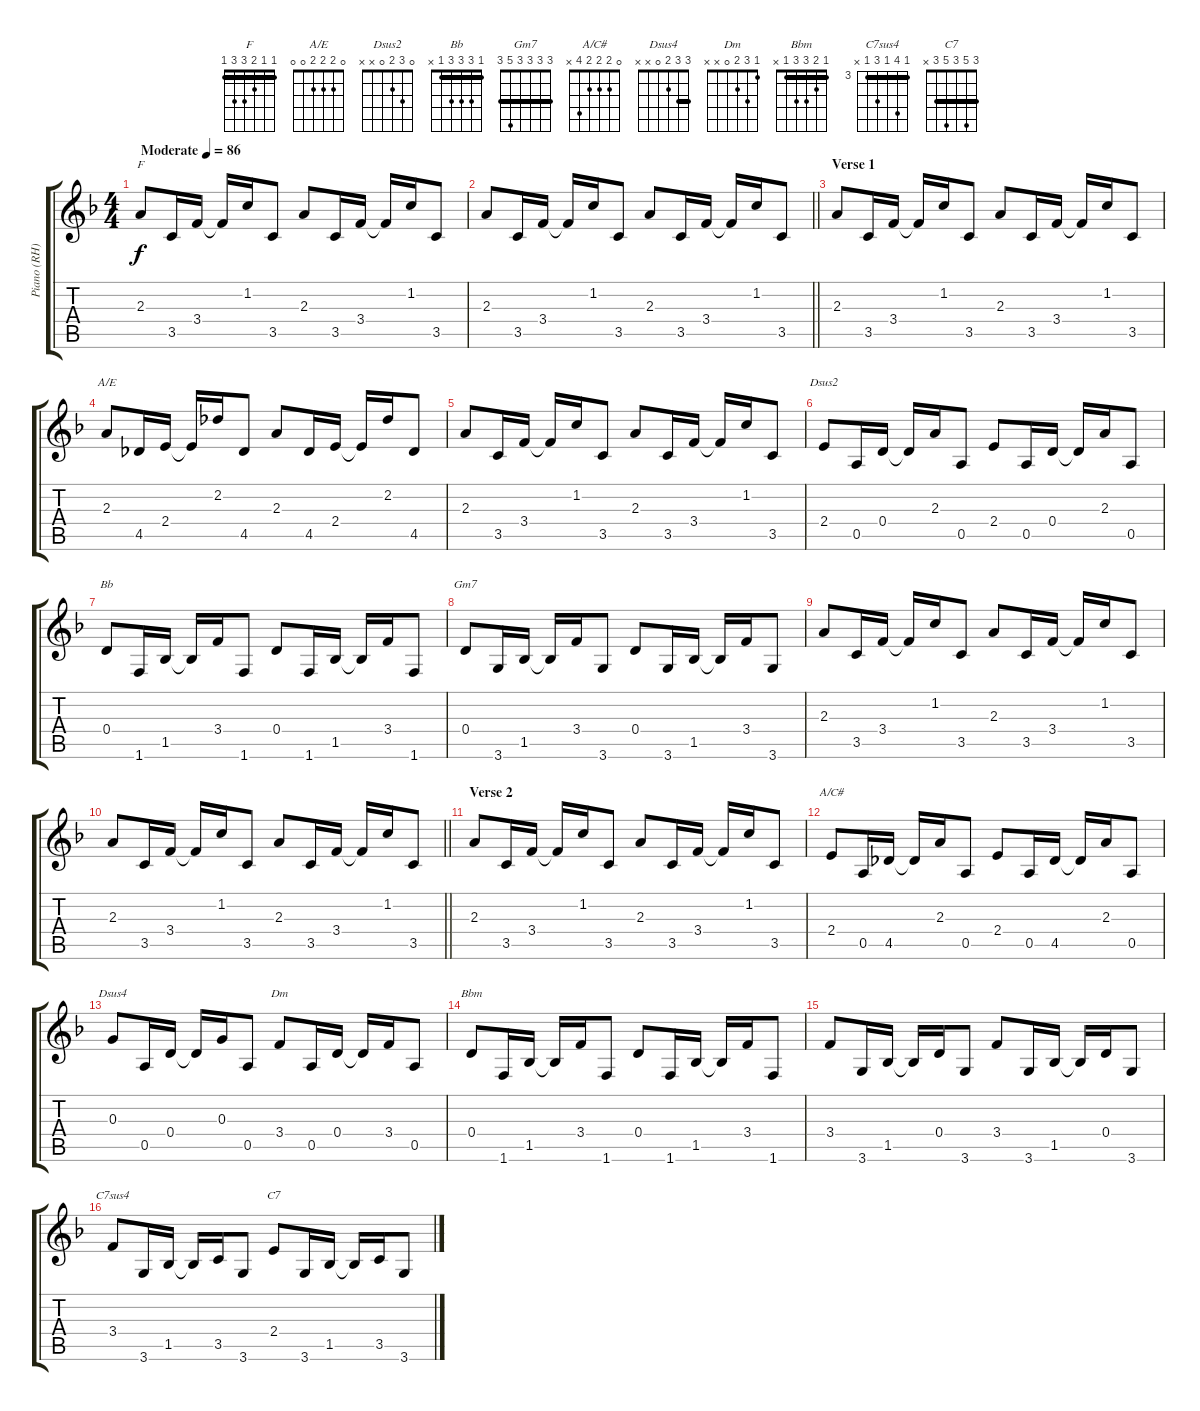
\track ("Piano (RH)" "Piano (RH)") {instrument brightacousticpiano}
\staff {score tabs}
\tuning (E5 B4 G4 D4 A3 E3) {hide}
\chord ("F" 1 1 2 3 3 1) {barre 1}
\chord ("A/E" 0 2 2 2 0 0)
\chord ("Dsus2" 0 3 2 0 x x)
\chord ("Bb" 1 3 3 3 1 x) {barre 1}
\chord ("Gm7" 3 3 3 3 5 3) {barre 3}
\chord ("A/C#" 0 2 2 2 4 x)
\chord ("Dsus4" 3 3 2 0 x x) {barre 3}
\chord ("Dm" 1 3 2 0 x x)
\chord ("Bbm" 1 2 3 3 1 x) {barre 1}
\chord ("C7sus4" 3 6 3 5 3 x) {firstfret 3 barre 3}
\chord ("C7" 3 5 3 5 3 x) {barre 3}
\ts (4 4)
\tempo (86 "Moderate")
\clef g2
\ks f
2.3.8{ch "F" dy f instrument brightacousticpiano} 3.5.16 3.4.16 3.4{t}.16 1.2.16 3.5.8 2.3.8 3.5.16 3.4.16 3.4{t}.16 1.2.16 3.5.8 |
\barLineRight lightlight
2.3.8 3.5.16 3.4.16 3.4{t}.16 1.2.16 3.5.8 2.3.8 3.5.16 3.4.16 3.4{t}.16 1.2.16 3.5.8 |
\section ("" "Verse 1")
2.3.8 3.5.16 3.4.16 3.4{t}.16 1.2.16 3.5.8 2.3.8 3.5.16 3.4.16 3.4{t}.16 1.2.16 3.5.8 |
2.3.8{ch "A/E"} 4.5.16 2.4.16 2.4{t}.16 2.2.16 4.5.8 2.3.8 4.5.16 2.4.16 2.4{t}.16 2.2.16 4.5.8 |
2.3.8 3.5.16 3.4.16 3.4{t}.16 1.2.16 3.5.8 2.3.8 3.5.16 3.4.16 3.4{t}.16 1.2.16 3.5.8 |
2.4.8{ch "Dsus2"} 0.5.16 0.4.16 0.4{t}.16 2.3.16 0.5.8 2.4.8 0.5.16 0.4.16 0.4{t}.16 2.3.16 0.5.8 |
0.4.8{ch "Bb"} 1.6.16 1.5.16 1.5{t}.16 3.4.16 1.6.8 0.4.8 1.6.16 1.5.16 1.5{t}.16 3.4.16 1.6.8 |
0.4.8{ch "Gm7"} 3.6.16 1.5.16 1.5{t}.16 3.4.16 3.6.8 0.4.8 3.6.16 1.5.16 1.5{t}.16 3.4.16 3.6.8 |
2.3.8 3.5.16 3.4.16 3.4{t}.16 1.2.16 3.5.8 2.3.8 3.5.16 3.4.16 3.4{t}.16 1.2.16 3.5.8 |
\barLineRight lightlight
2.3.8 3.5.16 3.4.16 3.4{t}.16 1.2.16 3.5.8 2.3.8 3.5.16 3.4.16 3.4{t}.16 1.2.16 3.5.8 |
\section ("" "Verse 2")
2.3.8 3.5.16 3.4.16 3.4{t}.16 1.2.16 3.5.8 2.3.8 3.5.16 3.4.16 3.4{t}.16 1.2.16 3.5.8 |
2.4.8{ch "A/C#"} 0.5.16 4.5.16 4.5{t}.16 2.3.16 0.5.8 2.4.8 0.5.16 4.5.16 4.5{t}.16 2.3.16 0.5.8 |
0.3.8{ch "Dsus4"} 0.5.16 0.4.16 0.4{t}.16 0.3.16 0.5.8 3.4.8{ch "Dm"} 0.5.16 0.4.16 0.4{t}.16 3.4.16 0.5.8 |
0.4.8{ch "Bbm"} 1.6.16 1.5.16 1.5{t}.16 3.4.16 1.6.8 0.4.8 1.6.16 1.5.16 1.5{t}.16 3.4.16 1.6.8 |
3.4.8 3.6.16 1.5.16 1.5{t}.16 0.4.16 3.6.8 3.4.8 3.6.16 1.5.16 1.5{t}.16 0.4.16 3.6.8 |
3.4.8{ch "C7sus4"} 3.6.16 1.5.16 1.5{t}.16 3.5.16 3.6.8 2.4.8{ch "C7"} 3.6.16 1.5.16 1.5{t}.16 3.5.16 3.6.8
